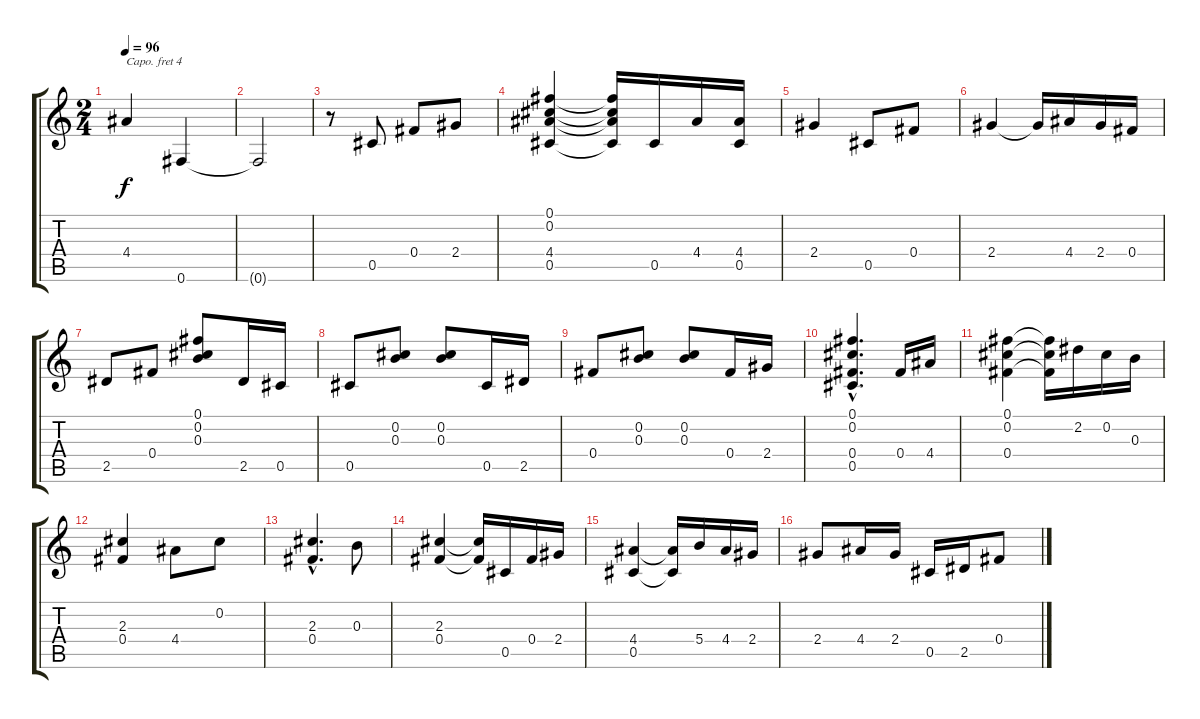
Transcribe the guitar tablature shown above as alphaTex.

\track "" {instrument acousticguitarsteel}
\staff {score tabs}
\capo 4
\tuning (D4 A3 G3 D3 A2 D2) {hide}
\ts (2 4)
\tempo 96
\clef g2
\ks c
4.4.4{dy f} 0.6.4 |
0.6{t}.2 |
r.8 0.5.8 0.4.8 2.4.8 |
(0.1 0.2 4.4 0.5).4 (0.1{t} 0.2{t} 4.4{t} 0.5{t}).16 0.5.16 4.4.16 (4.4 0.5).16 |
2.4.4 0.5.8 0.4.8 |
2.4.4 2.4{t}.16 4.4.16 2.4.16 0.4.16 |
2.5.8 0.4.8 (0.1 0.2 0.3).8 2.5.16 0.5.16 |
0.5.8 (0.2 0.3).8 (0.2 0.3).8 0.5.16 2.5.16 |
0.4.8 (0.2 0.3).8 (0.2 0.3).8 0.4.16 2.4.16 |
(0.1{hac} 0.2{hac} 0.4{hac} 0.5{hac}).4{d} 0.4.16 4.4.16 |
(0.1 0.2 0.4).4 (0.1{t} 0.2{t} 0.4{t}).16 2.2.16 0.2.16 0.3.16 |
(2.3 0.4).4 4.4.8 0.2.8 |
(2.3{hac} 0.4{hac}).4{d} 0.3.8 |
(2.3 0.4).4 (2.3{t} 0.4{t}).16 0.5.16 0.4.16 2.4.16 |
(4.4 0.5).4 (4.4{t} 0.5{t}).16 5.4.16 4.4.16 2.4.16 |
2.4.8 4.4.16 2.4.16 0.5.16 2.5.16 0.4.8
